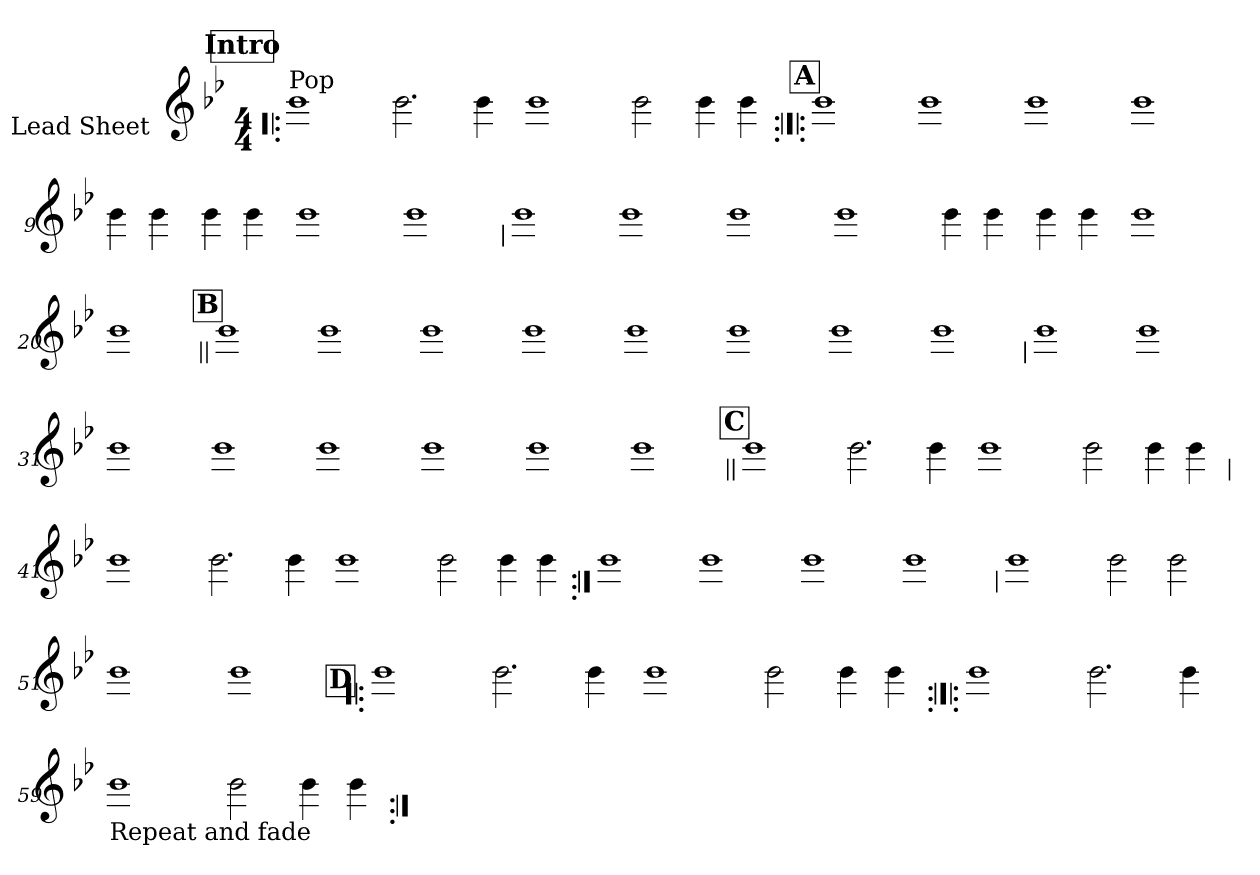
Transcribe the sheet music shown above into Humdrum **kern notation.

**kern
*part1
*staff1
*I"Lead Sheet
*stria0
*clefG2
*k[b-e-]
*g:
*M4/4
*MM119
!!LO:REH:place=s1:a:t=Intro
=1!|:
!LO:TX:a:t=Pop
1b-
=2-
2.b-
4b-
=3-
1b-
=4-
2b-
4b-
4b-
!!LO:LB:g=z
!!LO:REH:place=s1:a:t=A
=5:|!|:
1b-
=6-
1b-
=7-
1b-
=8-
1b-
=9-
4b-
4b-
=10-
4b-
4b-
=11-
1b-
=12-
1b-
!!LO:LB:g=z
=13
1b-
=14-
1b-
=15-
1b-
=16-
1b-
=17-
4b-
4b-
=18-
4b-
4b-
=19-
1b-
=20-
1b-
!!LO:LB:g=z
!!LO:REH:place=s1:a:t=B
=21||
1b-
=22-
1b-
=23-
1b-
=24-
1b-
=25-
1b-
=26-
1b-
=27-
1b-
=28-
1b-
!!LO:LB:g=z
=29
1b-
=30-
1b-
=31-
1b-
=32-
1b-
=33-
1b-
=34-
1b-
=35-
1b-
=36-
1b-
!!LO:LB:g=z
!!LO:REH:place=s1:a:t=C
=37||
1b-
=38-
2.b-
4b-
=39-
1b-
=40-
2b-
4b-
4b-
!!LO:LB:g=z
=41
1b-
=42-
2.b-
4b-
=43-
1b-
=44-
2b-
4b-
4b-
!!LO:LB:g=z
=45:|!
1b-
=46-
1b-
=47-
1b-
=48-
1b-
!!LO:LB:g=z
=49
1b-
=50-
2b-
2b-
=51-
1b-
=52-
1b-
!!LO:LB:g=z
!!LO:REH:place=s1:a:t=D
=53!|:
1b-
=54-
2.b-
4b-
=55-
1b-
=56-
2b-
4b-
4b-
!!LO:LB:g=z
=57:|!|:
1b-
=58-
2.b-
4b-
=59-
!LO:TX:b:t=Repeat and fade
1b-
=60-
2b-
4b-
4b-
=:|!
*-
